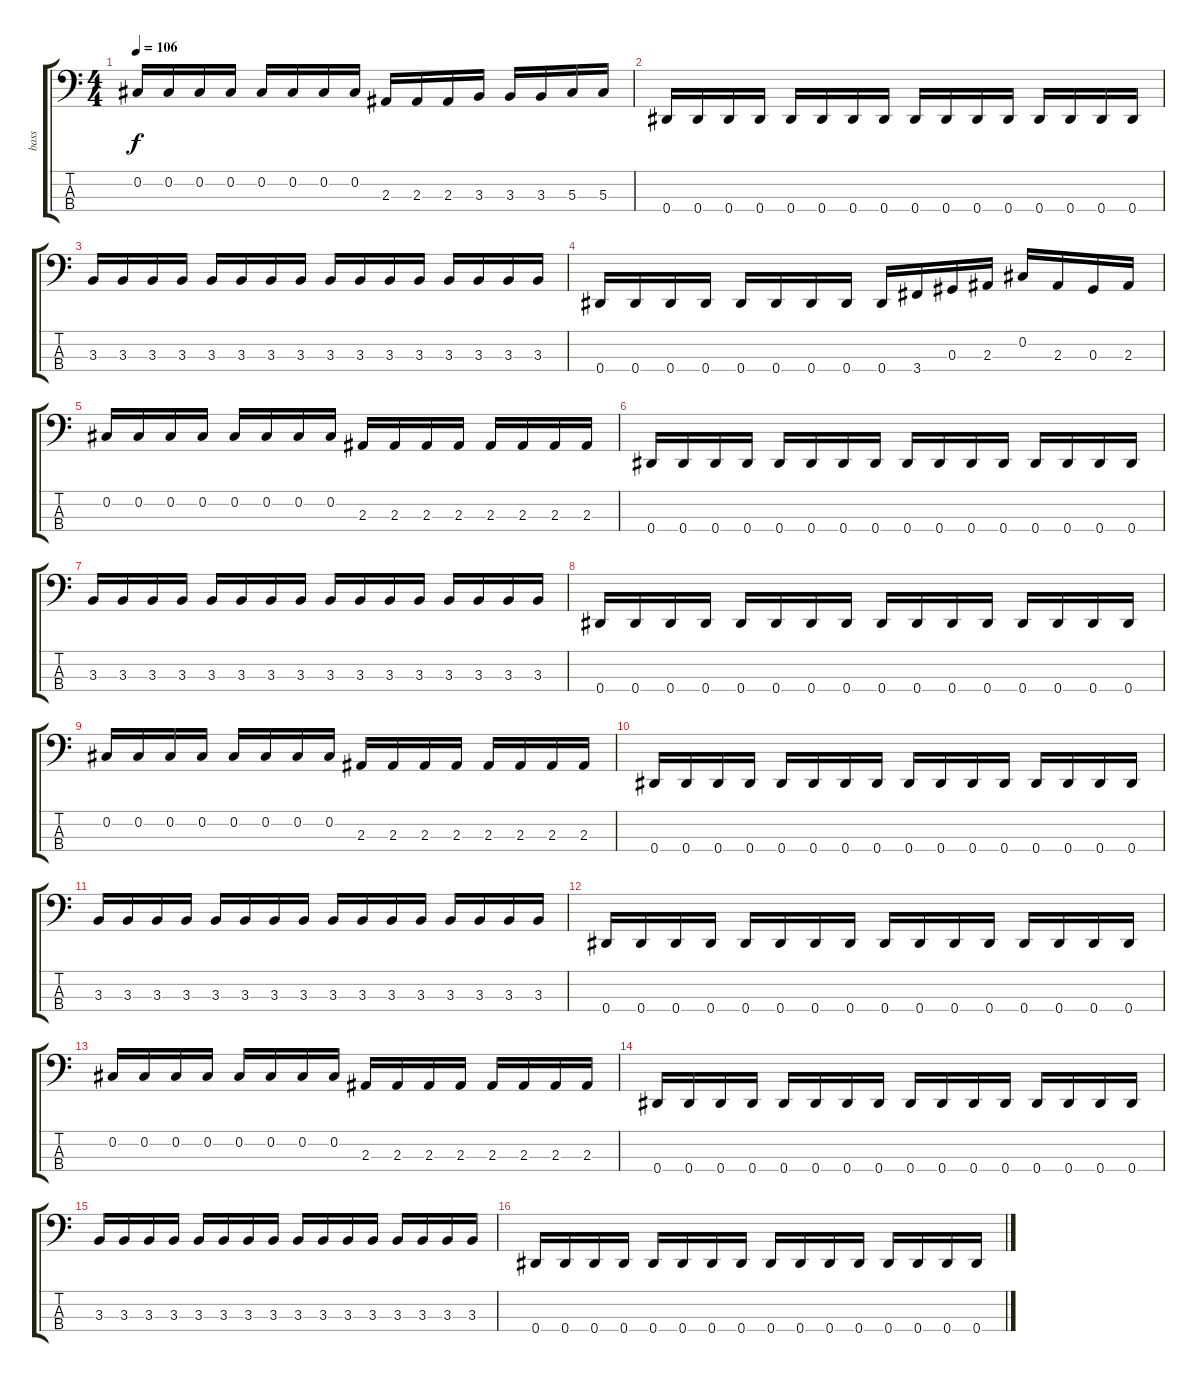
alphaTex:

\track ("bass" "bass") {instrument electricbasspick}
\staff {score tabs}
\tuning (Gb2 Db2 Ab1 Eb1) {hide}
\ts (4 4)
\tempo 106
\clef f4
\ks c
0.2.16{dy f} 0.2.16 0.2.16 0.2.16 0.2.16 0.2.16 0.2.16 0.2.16 2.3.16 2.3.16 2.3.16 3.3.16 3.3.16 3.3.16 5.3.16 5.3.16 |
0.4.16 0.4.16 0.4.16 0.4.16 0.4.16 0.4.16 0.4.16 0.4.16 0.4.16 0.4.16 0.4.16 0.4.16 0.4.16 0.4.16 0.4.16 0.4.16 |
3.3.16 3.3.16 3.3.16 3.3.16 3.3.16 3.3.16 3.3.16 3.3.16 3.3.16 3.3.16 3.3.16 3.3.16 3.3.16 3.3.16 3.3.16 3.3.16 |
0.4.16 0.4.16 0.4.16 0.4.16 0.4.16 0.4.16 0.4.16 0.4.16 0.4.16 3.4.16 0.3.16 2.3.16 0.2.16 2.3.16 0.3.16 2.3.16 |
0.2.16 0.2.16 0.2.16 0.2.16 0.2.16 0.2.16 0.2.16 0.2.16 2.3.16 2.3.16 2.3.16 2.3.16 2.3.16 2.3.16 2.3.16 2.3.16 |
0.4.16 0.4.16 0.4.16 0.4.16 0.4.16 0.4.16 0.4.16 0.4.16 0.4.16 0.4.16 0.4.16 0.4.16 0.4.16 0.4.16 0.4.16 0.4.16 |
3.3.16 3.3.16 3.3.16 3.3.16 3.3.16 3.3.16 3.3.16 3.3.16 3.3.16 3.3.16 3.3.16 3.3.16 3.3.16 3.3.16 3.3.16 3.3.16 |
0.4.16 0.4.16 0.4.16 0.4.16 0.4.16 0.4.16 0.4.16 0.4.16 0.4.16 0.4.16 0.4.16 0.4.16 0.4.16 0.4.16 0.4.16 0.4.16 |
0.2.16 0.2.16 0.2.16 0.2.16 0.2.16 0.2.16 0.2.16 0.2.16 2.3.16 2.3.16 2.3.16 2.3.16 2.3.16 2.3.16 2.3.16 2.3.16 |
0.4.16 0.4.16 0.4.16 0.4.16 0.4.16 0.4.16 0.4.16 0.4.16 0.4.16 0.4.16 0.4.16 0.4.16 0.4.16 0.4.16 0.4.16 0.4.16 |
3.3.16 3.3.16 3.3.16 3.3.16 3.3.16 3.3.16 3.3.16 3.3.16 3.3.16 3.3.16 3.3.16 3.3.16 3.3.16 3.3.16 3.3.16 3.3.16 |
0.4.16 0.4.16 0.4.16 0.4.16 0.4.16 0.4.16 0.4.16 0.4.16 0.4.16 0.4.16 0.4.16 0.4.16 0.4.16 0.4.16 0.4.16 0.4.16 |
0.2.16 0.2.16 0.2.16 0.2.16 0.2.16 0.2.16 0.2.16 0.2.16 2.3.16 2.3.16 2.3.16 2.3.16 2.3.16 2.3.16 2.3.16 2.3.16 |
0.4.16 0.4.16 0.4.16 0.4.16 0.4.16 0.4.16 0.4.16 0.4.16 0.4.16 0.4.16 0.4.16 0.4.16 0.4.16 0.4.16 0.4.16 0.4.16 |
3.3.16 3.3.16 3.3.16 3.3.16 3.3.16 3.3.16 3.3.16 3.3.16 3.3.16 3.3.16 3.3.16 3.3.16 3.3.16 3.3.16 3.3.16 3.3.16 |
0.4.16 0.4.16 0.4.16 0.4.16 0.4.16 0.4.16 0.4.16 0.4.16 0.4.16 0.4.16 0.4.16 0.4.16 0.4.16 0.4.16 0.4.16 0.4.16
